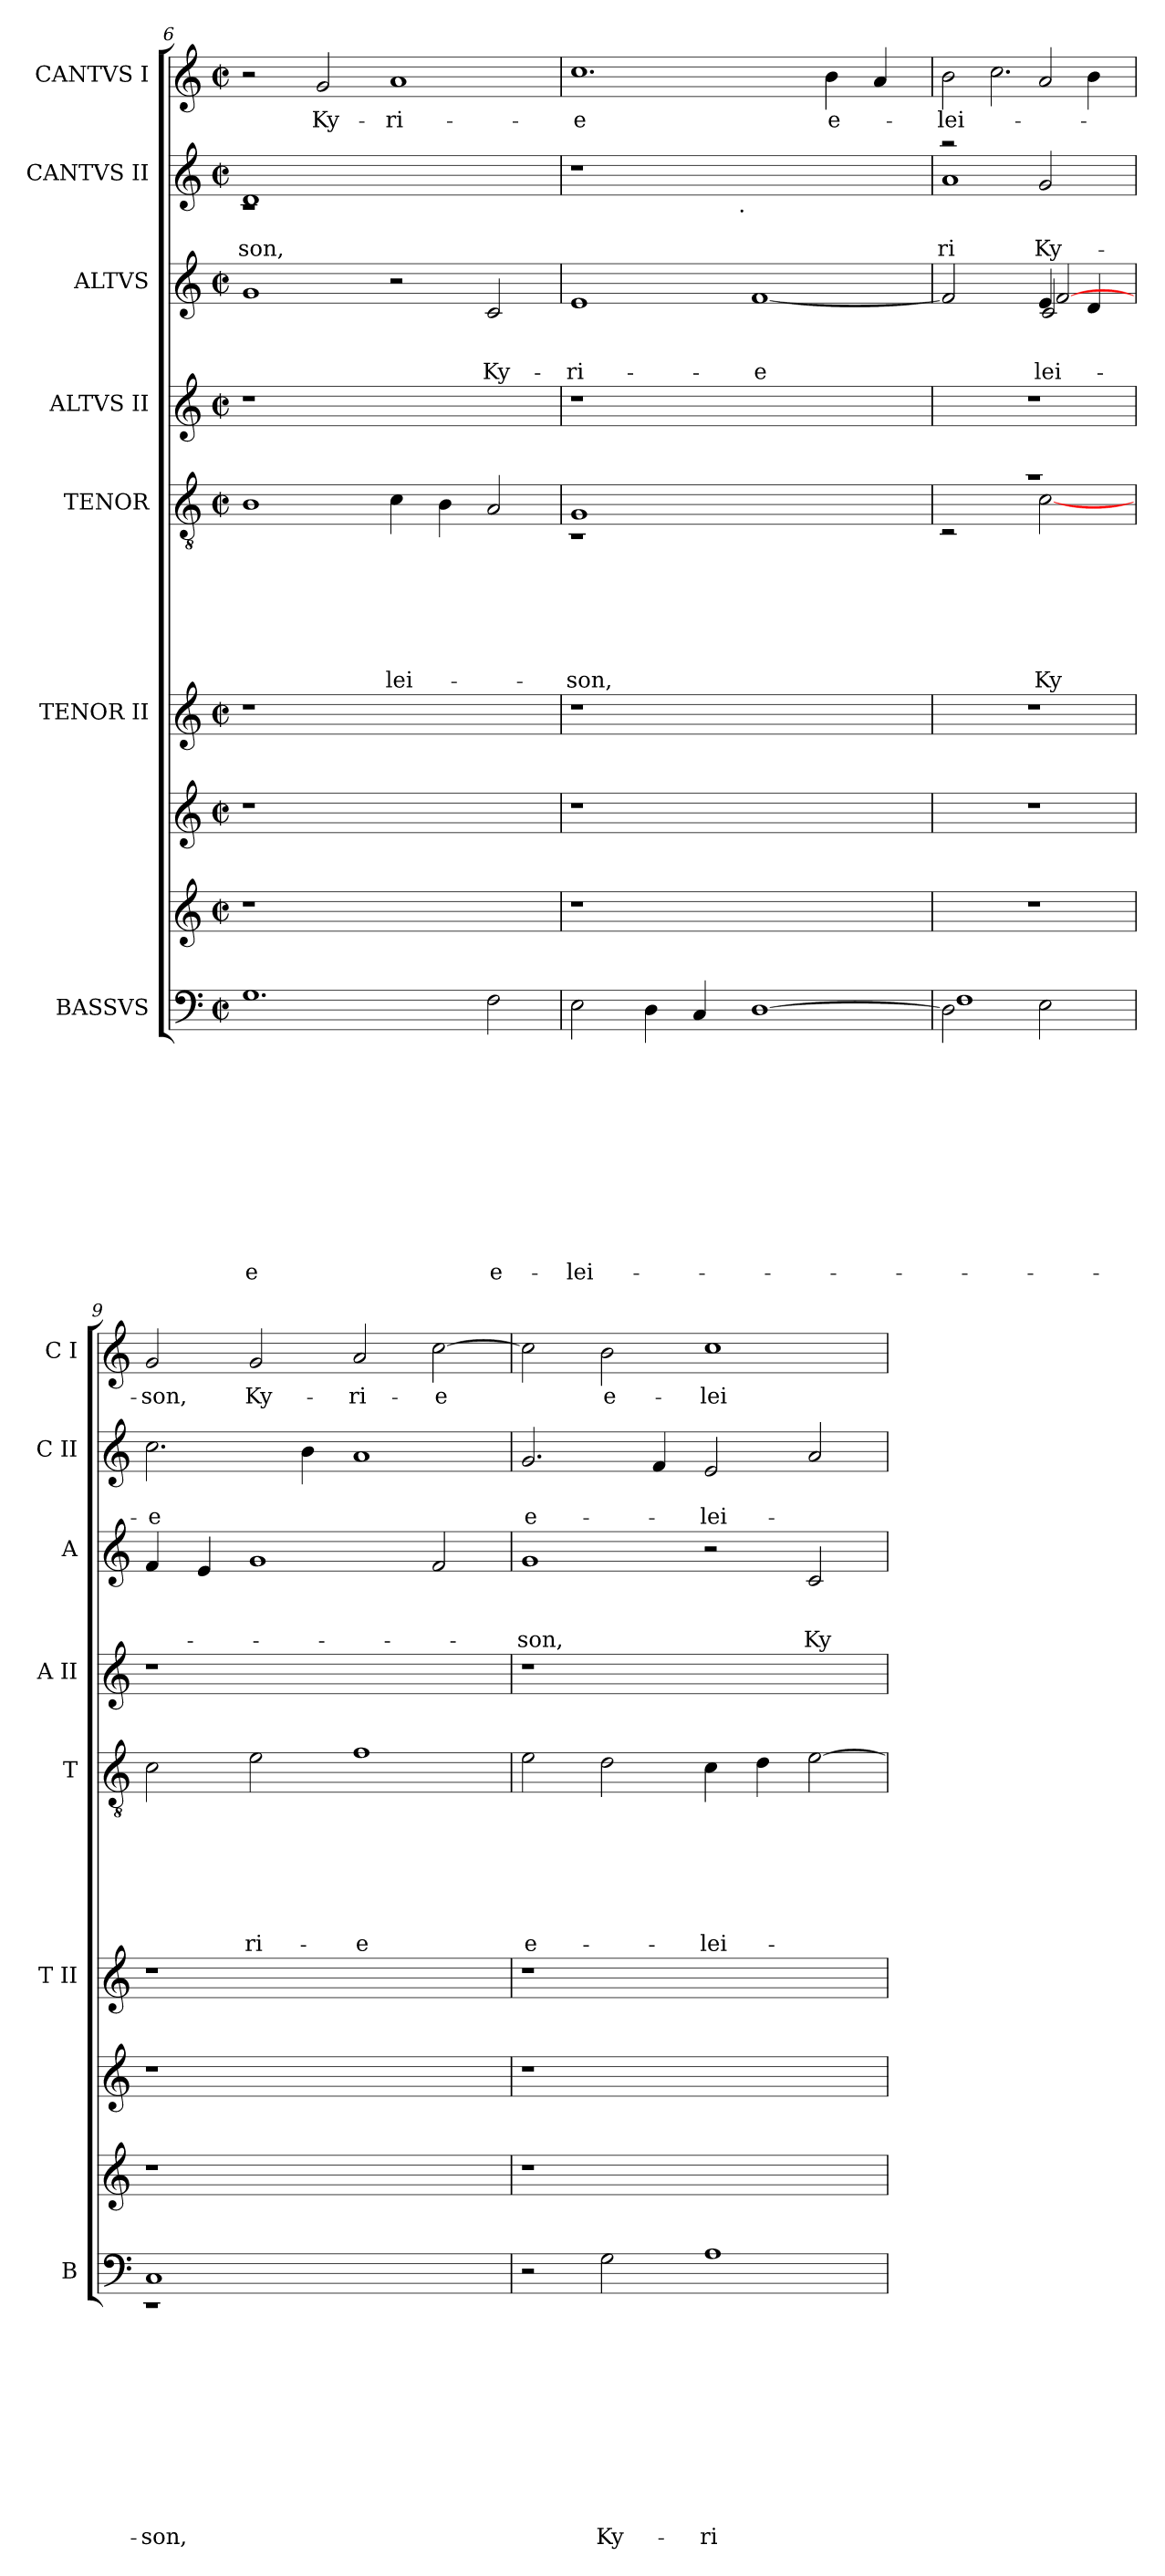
**kern	**text	**text	**text	**text	**text	**text	**text	**text	**text	**text	**text	**kern	**kern	**kern	**kern	**text	**text	**text	**text	**text	**text	**text	**kern	**kern	**text	**text	**text	**kern	**text	**text	**kern	**text
*part9	*part9	*part9	*part9	*part9	*part9	*part9	*part9	*part9	*part9	*part9	*part9	*part8	*part7	*part6	*part5	*part5	*part5	*part5	*part5	*part5	*part5	*part5	*part4	*part3	*part3	*part3	*part3	*part2	*part2	*part2	*part1	*part1
*staff9	*staff9	*staff9	*staff9	*staff9	*staff9	*staff9	*staff9	*staff9	*staff9	*staff9	*staff9	*staff8	*staff7	*staff6	*staff5	*staff5	*staff5	*staff5	*staff5	*staff5	*staff5	*staff5	*staff4	*staff3	*staff3	*staff3	*staff3	*staff2	*staff2	*staff2	*staff1	*staff1
*I"BASSVS	*	*	*	*	*	*	*	*	*	*	*	*	*	*I"TENOR II	*I"TENOR	*	*	*	*	*	*	*	*I"ALTVS II	*I"ALTVS	*	*	*	*I"CANTVS II	*	*	*I"CANTVS I	*
*I'B	*	*	*	*	*	*	*	*	*	*	*	*	*	*I'T II	*I'T	*	*	*	*	*	*	*	*I'A II	*I'A	*	*	*	*I'C II	*	*	*I'C I	*
!!LO:LB:g=z
*clefF4	*	*	*	*	*	*	*	*	*	*	*	*clefG2	*clefG2	*clefG2	*clefGv2	*	*	*	*	*	*	*	*clefG2	*clefG2	*	*	*	*clefG2	*	*	*clefG2	*
*k[]	*	*	*	*	*	*	*	*	*	*	*	*k[]	*k[]	*k[]	*k[]	*	*	*	*	*	*	*	*k[]	*k[]	*	*	*	*k[]	*	*	*k[]	*
*C:	*	*	*	*	*	*	*	*	*	*	*	*C:	*C:	*C:	*C:	*	*	*	*	*	*	*	*C:	*C:	*	*	*	*C:	*	*	*C:	*
*M2/2	*	*	*	*	*	*	*	*	*	*	*	*M2/2	*M2/2	*M2/2	*M2/2	*	*	*	*	*	*	*	*M2/2	*M2/2	*	*	*	*M2/2	*	*	*M2/2	*
*met(c|)	*	*	*	*	*	*	*	*	*	*	*	*met(c|)	*met(c|)	*met(c|)	*met(c|)	*	*	*	*	*	*	*	*met(c|)	*met(c|)	*	*	*	*met(c|)	*	*	*met(c|)	*
=6	=6	=6	=6	=6	=6	=6	=6	=6	=6	=6	=6	=6	=6	=6	=6	=6	=6	=6	=6	=6	=6	=6	=6	=6	=6	=6	=6	=6	=6	=6	=6	=6
*	*	*	*	*	*	*	*	*	*	*	*	*	*	*	*	*	*	*	*	*	*	*	*	*	*	*	*	*^	*	*	*	*
!	!	!	!	!	!	!	!	!	!	!	!LO:LY:b:rj	!	!	!	!	!	!	!	!	!	!	!	!	!	!	!	!	!	!LO:N:vis=1	!	!LO:LY:b	!	!
1.G	.	.	.	.	.	.	.	.	.	.	-e	1r	1r	1r	1B	.	.	.	.	.	.	.	1r	1g	.	.	.	1d	0rc	.	-son,	2r	.
!	!	!	!	!	!	!	!	!	!	!	!	!	!	!	!	!	!	!	!	!	!	!	!	!	!	!	!	!	!	!	!	!	!LO:LY:b
.	.	.	.	.	.	.	.	.	.	.	.	.	.	.	.	.	.	.	.	.	.	.	.	.	.	.	.	.	.	.	.	2g/	Ky-
!	!	!	!	!	!	!	!	!	!	!	!	!	!	!	!	!	!	!	!	!	!	!LO:LY:b	!	!	!	!	!	!	!	!	!	!	!LO:LY:b
.	.	.	.	.	.	.	.	.	.	.	.	1ryy	1ryy	1ryy	4c\	.	.	.	.	.	.	-lei-	1ryy	2r	.	.	.	1ryy	.	.	.	1a	-ri-
.	.	.	.	.	.	.	.	.	.	.	.	.	.	.	4B\	.	.	.	.	.	.	.	.	.	.	.	.	.	.	.	.	.	.
!	!	!	!	!	!	!	!	!	!	!	!LO:LY:b	!	!	!	!	!	!	!	!	!	!	!	!	!	!	!	!LO:LY:b	!	!	!	!	!	!
2F\	.	.	.	.	.	.	.	.	.	.	e-	.	.	.	2A/	.	.	.	.	.	.	.	.	2c/	.	.	Ky-	.	.	.	.	.	.
=7	=7	=7	=7	=7	=7	=7	=7	=7	=7	=7	=7	=7	=7	=7	=7	=7	=7	=7	=7	=7	=7	=7	=7	=7	=7	=7	=7	=7	=7	=7	=7	=7	=7
*	*	*	*	*	*	*	*	*	*	*	*	*	*	*	*^	*	*	*	*	*	*	*	*	*	*	*	*	*	*	*	*	*	*
!	!	!	!	!	!	!	!	!	!	!	!LO:LY:b	!	!	!	!	!LO:N:vis=1	!	!	!	!	!	!	!LO:LY:b	!	!	!	!	!LO:LY:b	!	!	!	!	!	!LO:LY:b:rj
2E\	.	.	.	.	.	.	.	.	.	.	-lei-	1r	1r	1r	1G	0rC	.	.	.	.	.	.	-son,	1r	1e	.	.	-ri-	1r	2ryy	.	.	1.cc	-e
4D\	.	.	.	.	.	.	.	.	.	.	.	.	.	.	.	.	.	.	.	.	.	.	.	.	.	.	.	.	.	4...ryy	.	.	.	.
4C/	.	.	.	.	.	.	.	.	.	.	.	.	.	.	.	.	.	.	.	.	.	.	.	.	.	.	.	.	.	.	.	.	.	.
!	!	!	!	!	!	!	!	!	!	!	!	!	!	!	!	!	!	!	!	!	!	!	!	!	!	!	!	!	!	!LO:TX:b:t=.	!	!	!	!
.	.	.	.	.	.	.	.	.	.	.	.	.	.	.	.	.	.	.	.	.	.	.	.	.	.	.	.	.	.	1ryy	.	.	.	.
!	!	!	!	!	!	!	!	!	!	!	!	!	!	!	!	!	!	!	!	!	!	!	!	!	!	!	!	!LO:LY:b:rj	!	!	!	!	!	!
[>1D	.	.	.	.	.	.	.	.	.	.	.	1ryy	1ryy	1ryy	1ryy	.	.	.	.	.	.	.	.	1ryy	[<1f	.	.	-e	1ryy	.	.	.	.	.
!	!	!	!	!	!	!	!	!	!	!	!	!	!	!	!	!	!	!	!	!	!	!	!	!	!	!	!	!	!	!	!	!	!	!LO:LY:b
.	.	.	.	.	.	.	.	.	.	.	.	.	.	.	.	.	.	.	.	.	.	.	.	.	.	.	.	.	.	.	.	.	4b\	e-
.	.	.	.	.	.	.	.	.	.	.	.	.	.	.	.	.	.	.	.	.	.	.	.	.	.	.	.	.	.	.	.	.	4a/	.
.	.	.	.	.	.	.	.	.	.	.	.	.	.	.	.	.	.	.	.	.	.	.	.	.	.	.	.	.	.	32ryy	.	.	.	.
=8	=8	=8	=8	=8	=8	=8	=8	=8	=8	=8	=8	=8	=8	=8	=8	=8	=8	=8	=8	=8	=8	=8	=8	=8	=8	=8	=8	=8	=8	=8	=8	=8	=8	=8
*^	*	*	*	*	*	*	*	*	*	*	*	*	*	*	*	*	*	*	*	*	*	*	*	*	*^	*	*	*	*	*	*	*	*	*
*	*	*	*	*	*	*	*	*	*	*	*	*	*	*	*	*	*	*	*	*	*	*	*	*	*	*	*^	*	*	*	*	*	*	*	*	*
!	!	!	!	!	!	!	!	!	!	!	!	!	!	!	!	!	!	!	!	!	!	!	!	!	!	!	!	!	!	!	!	!	!	!	!LO:LY:b	!	!LO:LY:b
*	*	*	*	*	*	*	*	*	*	*	*	*	*	*	*	*	*	*	*	*	*	*	*	*	*	*	*	*	*	*	*	*	*	*	*	*^	*
*	*	*	*	*	*	*	*	*	*	*	*	*	*	*	*	*	*	*	*	*	*	*	*	*	*	*	*	*	*	*	*	*	*	*	*	*	*^	*
2D\]	1F	.	.	.	.	.	.	.	.	.	.	.	1r	1r	1r	1ra	2rC	.	.	.	.	.	.	.	1r	2f/]	2ryy	2ryy	.	.	.	2raa	1a	.	-ri-	2b\	4ryy	2.ryy	-lei-
.	.	.	.	.	.	.	.	.	.	.	.	.	.	.	.	.	.	.	.	.	.	.	.	.	.	.	.	.	.	.	.	.	.	.	.	.	2.cc\	.	.
!	!	!	!	!	!	!	!	!	!	!	!	!	!	!	!	!	!	!	!	!	!	!	!	!LO:LY:b	!	!	!	!	!	!	!LO:LY:b	!	!	!	!	!	!	!	!
!	!	!	!	!	!	!	!	!	!	!	!	!	!	!	!	!	!	!	!	!	!	!	!	!	!	!	!	!	!	!	!LO:LY:b	!	!	!	!LO:LY:b	!	!	!	!
2E\	.	.	.	.	.	.	.	.	.	.	.	.	.	.	.	.	[>2c\	.	.	.	.	.	.	Ky-	.	4e/	2c/	[<2f/	.	.	-lei-	2g/	.	.	Ky-	2a/	.	.	.
.	.	.	.	.	.	.	.	.	.	.	.	.	.	.	.	.	.	.	.	.	.	.	.	.	.	4d/	.	.	.	.	.	.	.	.	.	.	.	4b\	.
*	*	*	*	*	*	*	*	*	*	*	*	*	*	*	*	*	*	*	*	*	*	*	*	*	*	*v	*v	*v	*	*	*	*	*	*	*	*	*	*	*
*	*	*	*	*	*	*	*	*	*	*	*	*	*	*	*	*v	*v	*	*	*	*	*	*	*	*	*	*	*	*	*v	*v	*	*	*	*	*	*
=9	=9	=9	=9	=9	=9	=9	=9	=9	=9	=9	=9	=9	=9	=9	=9	=9	=9	=9	=9	=9	=9	=9	=9	=9	=9	=9	=9	=9	=9	=9	=9	=9	=9	=9	=9
!	!LO:N:vis=1	!	!	!	!	!	!	!	!	!	!	!LO:LY:b	!	!	!	!	!	!	!	!	!	!	!	!	!	!	!	!	!	!	!LO:LY:b	!	!	!	!LO:LY:b
*	*	*	*	*	*	*	*	*	*	*	*	*	*	*	*	*	*	*	*	*	*	*	*	*	*	*	*	*	*	*	*	*v	*v	*v	*
1C	0rEE	.	.	.	.	.	.	.	.	.	.	-son,	1r	1r	1r	2c\	.	.	.	.	.	.	.	1r	4f/	.	.	.	2.cc\	.	-e	2g/	-son,
.	.	.	.	.	.	.	.	.	.	.	.	.	.	.	.	.	.	.	.	.	.	.	.	.	4e/	.	.	.	.	.	.	.	.
!	!	!	!	!	!	!	!	!	!	!	!	!	!	!	!	!	!	!	!	!	!	!	!LO:LY:b	!	!	!	!	!	!	!	!	!	!LO:LY:b
.	.	.	.	.	.	.	.	.	.	.	.	.	.	.	.	2e\	.	.	.	.	.	.	-ri-	.	1g	.	.	.	.	.	.	2g/	Ky-
.	.	.	.	.	.	.	.	.	.	.	.	.	.	.	.	.	.	.	.	.	.	.	.	.	.	.	.	.	4b\	.	.	.	.
!	!	!	!	!	!	!	!	!	!	!	!	!	!	!	!	!	!	!	!	!	!	!	!LO:LY:b:rj	!	!	!	!	!	!	!	!	!	!LO:LY:b
1ryy	.	.	.	.	.	.	.	.	.	.	.	.	1ryy	1ryy	1ryy	1f	.	.	.	.	.	.	-e	1ryy	.	.	.	.	1a	.	.	2a/	-ri-
!	!	!	!	!	!	!	!	!	!	!	!	!	!	!	!	!	!	!	!	!	!	!	!	!	!	!	!	!	!	!	!	!	!LO:LY:b
.	.	.	.	.	.	.	.	.	.	.	.	.	.	.	.	.	.	.	.	.	.	.	.	.	2f/	.	.	.	.	.	.	[>2cc\	-e
*v	*v	*	*	*	*	*	*	*	*	*	*	*	*	*	*	*	*	*	*	*	*	*	*	*	*	*	*	*	*	*	*	*	*
=10	=10	=10	=10	=10	=10	=10	=10	=10	=10	=10	=10	=10	=10	=10	=10	=10	=10	=10	=10	=10	=10	=10	=10	=10	=10	=10	=10	=10	=10	=10	=10	=10
!	!	!	!	!	!	!	!	!	!	!	!	!	!	!	!	!	!	!	!	!	!	!LO:LY:b	!	!	!	!	!LO:LY:b	!	!	!LO:LY:b	!	!
2r	.	.	.	.	.	.	.	.	.	.	.	1r	1r	1r	2e\	.	.	.	.	.	.	e-	1r	1g	.	.	-son,	2.g/	.	e-	2cc\]	.
!	!	!	!	!	!	!	!	!	!	!	!LO:LY:b	!	!	!	!	!	!	!	!	!	!	!	!	!	!	!	!	!	!	!	!	!LO:LY:b
2G\	.	.	.	.	.	.	.	.	.	.	Ky-	.	.	.	2d\	.	.	.	.	.	.	.	.	.	.	.	.	.	.	.	2b\	e-
.	.	.	.	.	.	.	.	.	.	.	.	.	.	.	.	.	.	.	.	.	.	.	.	.	.	.	.	4f/	.	.	.	.
!	!	!	!	!	!	!	!	!	!	!	!LO:LY:b	!	!	!	!	!	!	!	!	!	!	!LO:LY:b	!	!	!	!	!	!	!	!LO:LY:b	!	!LO:LY:b
1A	.	.	.	.	.	.	.	.	.	.	-ri-	1ryy	1ryy	1ryy	4c\	.	.	.	.	.	.	-lei-	1ryy	2r	.	.	.	2e/	.	-lei-	1cc	-lei-
.	.	.	.	.	.	.	.	.	.	.	.	.	.	.	4d\	.	.	.	.	.	.	.	.	.	.	.	.	.	.	.	.	.
!	!	!	!	!	!	!	!	!	!	!	!	!	!	!	!	!	!	!	!	!	!	!	!	!	!	!	!LO:LY:b	!	!	!	!	!
.	.	.	.	.	.	.	.	.	.	.	.	.	.	.	[<2e\	.	.	.	.	.	.	.	.	2c/	.	.	Ky-	2a/	.	.	.	.
=	=	=	=	=	=	=	=	=	=	=	=	=	=	=	=	=	=	=	=	=	=	=	=	=	=	=	=	=	=	=	=	=
*-	*-	*-	*-	*-	*-	*-	*-	*-	*-	*-	*-	*-	*-	*-	*-	*-	*-	*-	*-	*-	*-	*-	*-	*-	*-	*-	*-	*-	*-	*-	*-	*-
